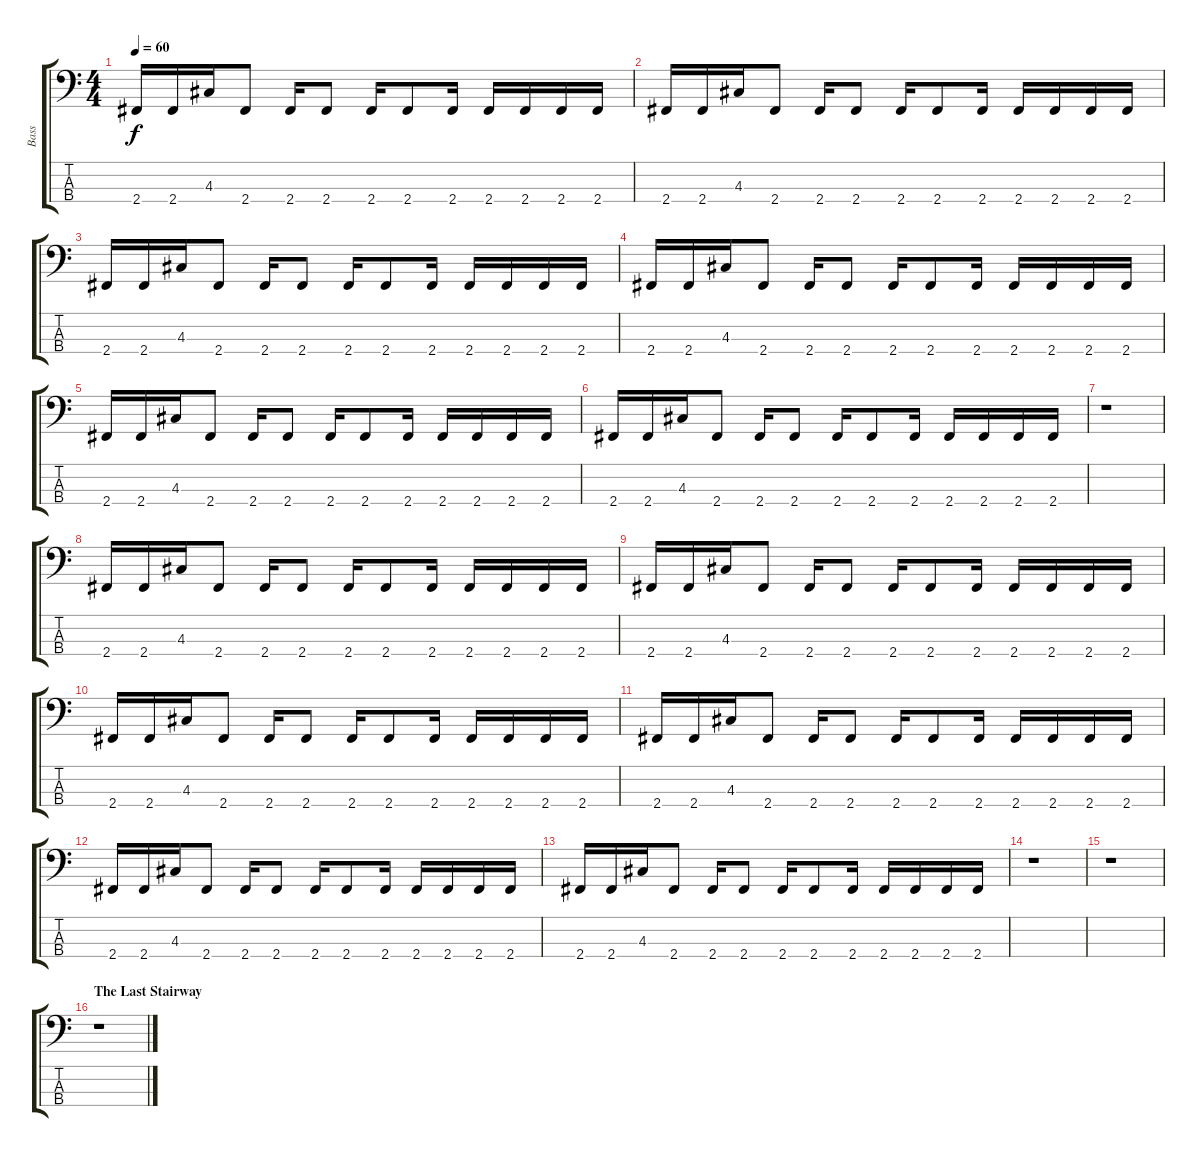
\track ("Bass" "Bass") {instrument electricbasspick}
\staff {score tabs}
\tuning (G2 D2 A1 E1) {hide}
\ts (4 4)
\tempo 60
\clef f4
\ks c
2.4.16{dy f} 2.4.16 4.3.16 2.4.8 2.4.16 2.4.8 2.4.16 2.4.8 2.4.16 2.4.16 2.4.16 2.4.16 2.4.16 |
2.4.16 2.4.16 4.3.16 2.4.8 2.4.16 2.4.8 2.4.16 2.4.8 2.4.16 2.4.16 2.4.16 2.4.16 2.4.16 |
2.4.16 2.4.16 4.3.16 2.4.8 2.4.16 2.4.8 2.4.16 2.4.8 2.4.16 2.4.16 2.4.16 2.4.16 2.4.16 |
2.4.16 2.4.16 4.3.16 2.4.8 2.4.16 2.4.8 2.4.16 2.4.8 2.4.16 2.4.16 2.4.16 2.4.16 2.4.16 |
2.4.16 2.4.16 4.3.16 2.4.8 2.4.16 2.4.8 2.4.16 2.4.8 2.4.16 2.4.16 2.4.16 2.4.16 2.4.16 |
2.4.16 2.4.16 4.3.16 2.4.8 2.4.16 2.4.8 2.4.16 2.4.8 2.4.16 2.4.16 2.4.16 2.4.16 2.4.16 |
r.1 |
2.4.16 2.4.16 4.3.16 2.4.8 2.4.16 2.4.8 2.4.16 2.4.8 2.4.16 2.4.16 2.4.16 2.4.16 2.4.16 |
2.4.16 2.4.16 4.3.16 2.4.8 2.4.16 2.4.8 2.4.16 2.4.8 2.4.16 2.4.16 2.4.16 2.4.16 2.4.16 |
2.4.16 2.4.16 4.3.16 2.4.8 2.4.16 2.4.8 2.4.16 2.4.8 2.4.16 2.4.16 2.4.16 2.4.16 2.4.16 |
2.4.16 2.4.16 4.3.16 2.4.8 2.4.16 2.4.8 2.4.16 2.4.8 2.4.16 2.4.16 2.4.16 2.4.16 2.4.16 |
2.4.16 2.4.16 4.3.16 2.4.8 2.4.16 2.4.8 2.4.16 2.4.8 2.4.16 2.4.16 2.4.16 2.4.16 2.4.16 |
2.4.16 2.4.16 4.3.16 2.4.8 2.4.16 2.4.8 2.4.16 2.4.8 2.4.16 2.4.16 2.4.16 2.4.16 2.4.16 |
r.1 |
r.1 |
\section ("" "The Last Stairway")
r.1
